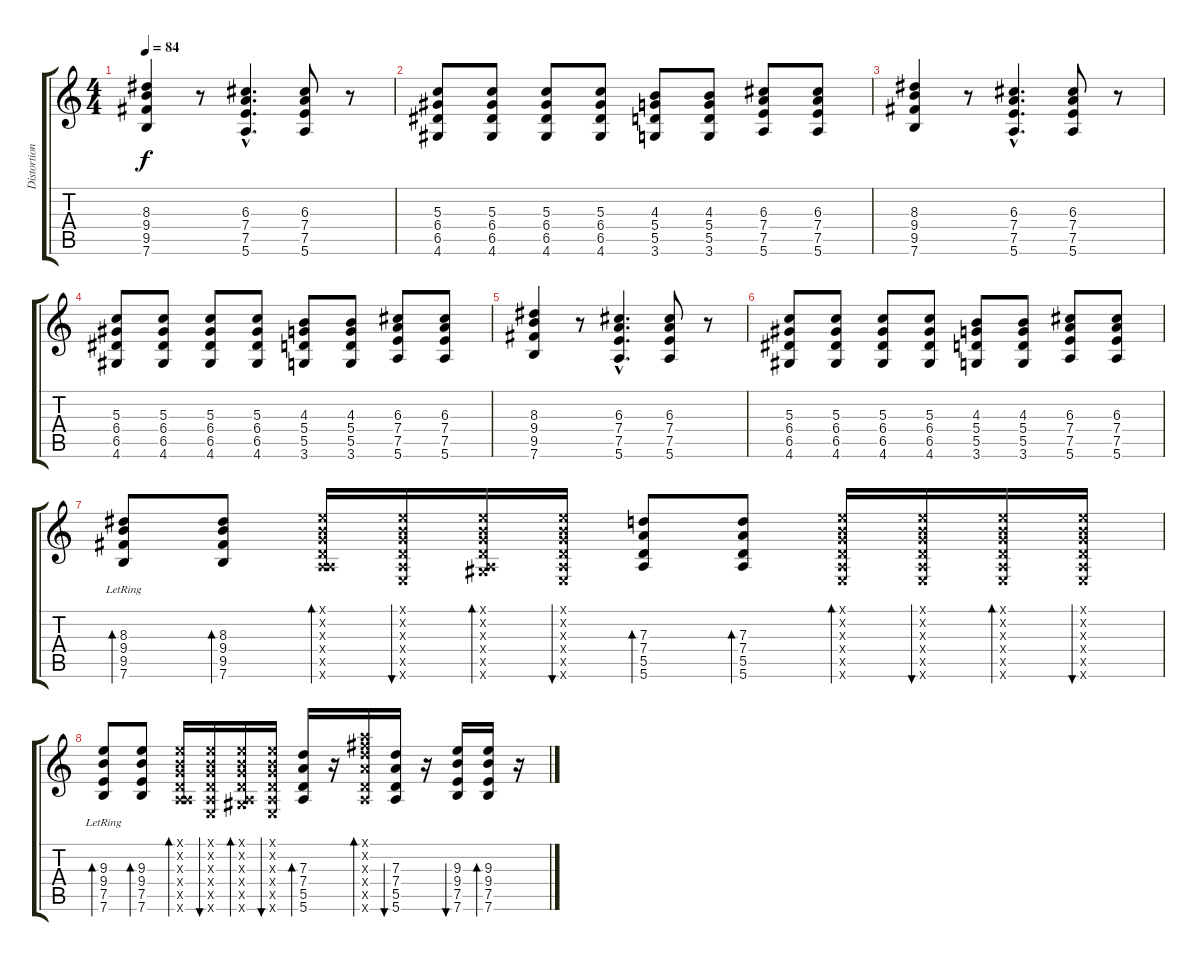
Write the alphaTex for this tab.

\track ("Distortion" "Distortion") {instrument distortionguitar}
\staff {score tabs}
\tuning (E4 B3 G3 D3 A2 E2) {hide}
\ts (4 4)
\tempo 84
\clef g2
\ks c
(8.3 9.4 9.5 7.6).4{dy f} r.8 (6.3{hac} 7.4{hac} 7.5{hac} 5.6{hac}).4{d} (6.3 7.4 7.5 5.6).8 r.8 |
(5.3 6.4 6.5 4.6).8 (5.3 6.4 6.5 4.6).8 (5.3 6.4 6.5 4.6).8 (5.3 6.4 6.5 4.6).8 (4.3 5.4 5.5 3.6).8 (4.3 5.4 5.5 3.6).8 (6.3 7.4 7.5 5.6).8 (6.3 7.4 7.5 5.6).8 |
(8.3 9.4 9.5 7.6).4 r.8 (6.3{hac} 7.4{hac} 7.5{hac} 5.6{hac}).4{d} (6.3 7.4 7.5 5.6).8 r.8 |
(5.3 6.4 6.5 4.6).8 (5.3 6.4 6.5 4.6).8 (5.3 6.4 6.5 4.6).8 (5.3 6.4 6.5 4.6).8 (4.3 5.4 5.5 3.6).8 (4.3 5.4 5.5 3.6).8 (6.3 7.4 7.5 5.6).8 (6.3 7.4 7.5 5.6).8 |
(8.3 9.4 9.5 7.6).4 r.8 (6.3{hac} 7.4{hac} 7.5{hac} 5.6{hac}).4{d} (6.3 7.4 7.5 5.6).8 r.8 |
(5.3 6.4 6.5 4.6).8 (5.3 6.4 6.5 4.6).8 (5.3 6.4 6.5 4.6).8 (5.3 6.4 6.5 4.6).8 (4.3 5.4 5.5 3.6).8 (4.3 5.4 5.5 3.6).8 (6.3 7.4 7.5 5.6).8 (6.3 7.4 7.5 5.6).8 |
(8.3 9.4 9.5 7.6{lr}).8{bd 30} (8.3 9.4 9.5 7.6).8{bd 30} (0.1{x} 0.2{x} 0.3{x} 0.4{x} 0.5{x} 5.6{x}).16{bd 30} (0.1{x} 0.2{x} 0.3{x} 0.4{x} 0.5{x} 0.6{x}).16{bu 30} (0.1{x} 0.2{x} 0.3{x} 0.4{x} 0.5{x} 4.6{x}).16{bd 30} (0.1{x} 0.2{x} 0.3{x} 0.4{x} 0.5{x} 0.6{x}).16{bu 30} (7.3 7.4 5.5 5.6).8{bd 30} (7.3 7.4 5.5 5.6).8{bd 30} (0.1{x} 0.2{x} 0.3{x} 0.4{x} 0.5{x} 0.6{x}).16{bd 30} (0.1{x} 0.2{x} 0.3{x} 0.4{x} 0.5{x} 0.6{x}).16{bu 30} (0.1{x} 0.2{x} 0.3{x} 0.4{x} 0.5{x} 0.6{x}).16{bd 30} (0.1{x} 0.2{x} 0.3{x} 0.4{x} 0.5{x} 0.6{x}).16{bu 30} |
(9.3 9.4 7.5 7.6{lr}).8{bd 30} (9.3 9.4 7.5 7.6).8{bd 30} (0.1{x} 0.2{x} 0.3{x} 0.4{x} 0.5{x} 5.6{x}).16{bd 30} (0.1{x} 0.2{x} 0.3{x} 0.4{x} 0.5{x} 0.6{x}).16{bu 30} (0.1{x} 0.2{x} 0.3{x} 0.4{x} 0.5{x} 4.6{x}).16{bd 30} (0.1{x} 0.2{x} 0.3{x} 0.4{x} 0.5{x} 0.6{x}).16{bu 30} (7.3 7.4 5.5 5.6).16{bd 30} r.16 (5.1{x} 7.2{x} 7.3{x} 7.4{x} 5.5{x} 5.6{x}).16{bd 30} (7.3 7.4 5.5 5.6).16{bu 30} r.16 (9.3 9.4 7.5 7.6).16{bu 30} (9.3 9.4 7.5 7.6).16{bd 30} r.16
